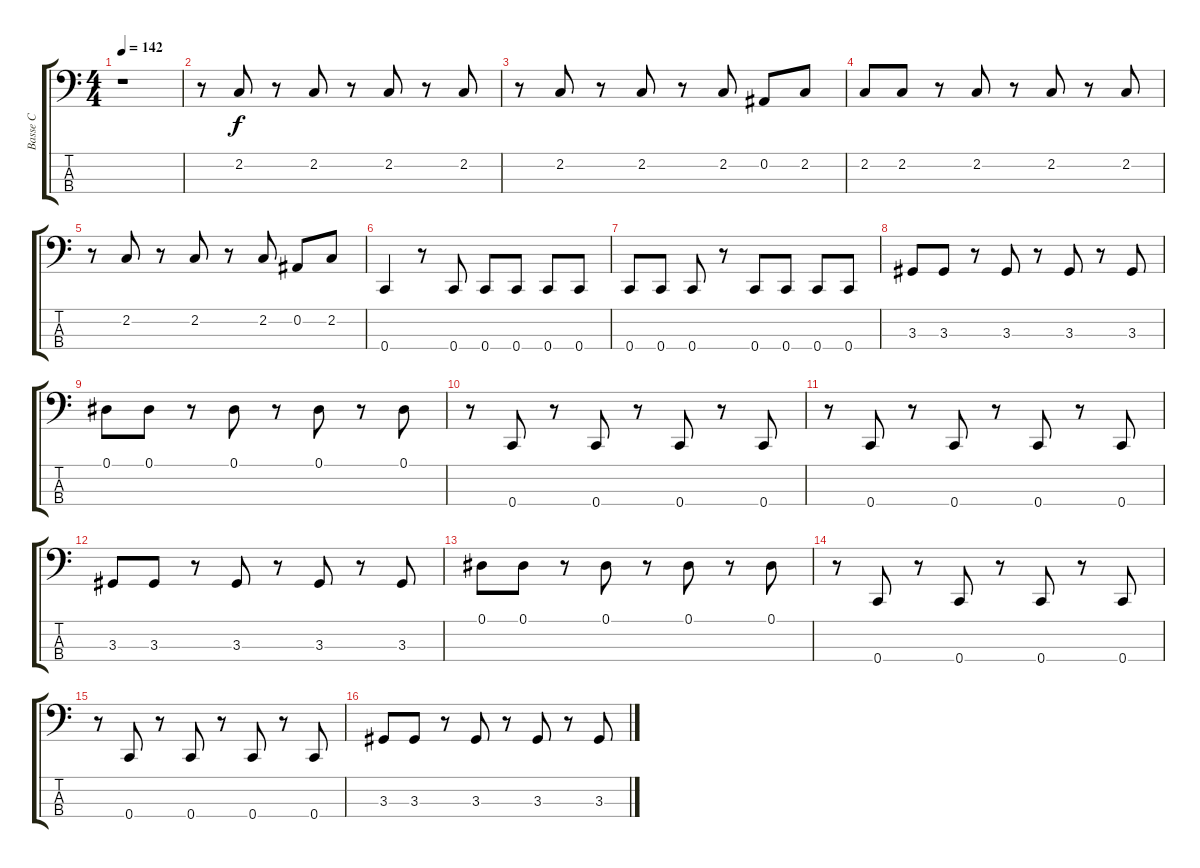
\track ("Basse C" "Basse C") {instrument electricbassfinger}
\staff {score tabs}
\tuning (Eb2 Bb1 F1 C1) {hide}
\ts (4 4)
\tempo 142
\clef f4
\ks c
r.1{dy f instrument electricbassfinger} |
r.8 2.2.8 r.8 2.2.8 r.8 2.2.8 r.8 2.2.8 |
r.8 2.2.8 r.8 2.2.8 r.8 2.2.8 0.2.8 2.2.8 |
2.2.8 2.2.8 r.8 2.2.8 r.8 2.2.8 r.8 2.2.8 |
r.8 2.2.8 r.8 2.2.8 r.8 2.2.8 0.2.8 2.2.8 |
0.4.4 r.8 0.4.8 0.4.8 0.4.8 0.4.8 0.4.8 |
0.4.8 0.4.8 0.4.8 r.8 0.4.8 0.4.8 0.4.8 0.4.8 |
3.3.8 3.3.8 r.8 3.3.8 r.8 3.3.8 r.8 3.3.8 |
0.1.8 0.1.8 r.8 0.1.8 r.8 0.1.8 r.8 0.1.8 |
r.8 0.4.8 r.8 0.4.8 r.8 0.4.8 r.8 0.4.8 |
r.8 0.4.8 r.8 0.4.8 r.8 0.4.8 r.8 0.4.8 |
3.3.8 3.3.8 r.8 3.3.8 r.8 3.3.8 r.8 3.3.8 |
0.1.8 0.1.8 r.8 0.1.8 r.8 0.1.8 r.8 0.1.8 |
r.8 0.4.8 r.8 0.4.8 r.8 0.4.8 r.8 0.4.8 |
r.8 0.4.8 r.8 0.4.8 r.8 0.4.8 r.8 0.4.8 |
3.3.8 3.3.8 r.8 3.3.8 r.8 3.3.8 r.8 3.3.8
